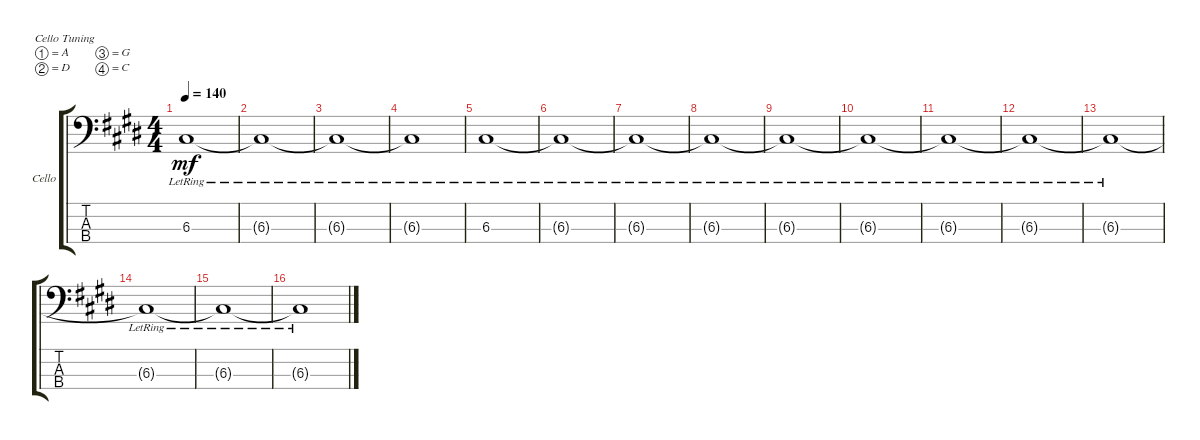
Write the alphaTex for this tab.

\defaultSystemsLayout 4
\bracketExtendMode groupsimilarinstruments
\firstSystemTrackNameOrientation horizontal
\otherSystemsTrackNameOrientation horizontal
\track ("Cello" "Cello") {instrument cello}
\staff {score tabs}
\tuning (A3 D3 G2 C2)
\ts (4 4)
\tempo 140
\clef f4
\ks e
6.3{lr t}.1{dy mf} |
6.3{lr t}.1 |
6.3{lr t}.1 |
6.3{lr t}.1 |
6.3{lr}.1 |
6.3{lr t}.1 |
6.3{lr t}.1 |
6.3{lr t}.1 |
6.3{lr t}.1 |
6.3{lr t}.1 |
6.3{lr t}.1 |
6.3{lr t}.1 |
6.3{lr t}.1 |
6.3{lr t}.1 |
6.3{lr t}.1 |
6.3{lr t}.1
